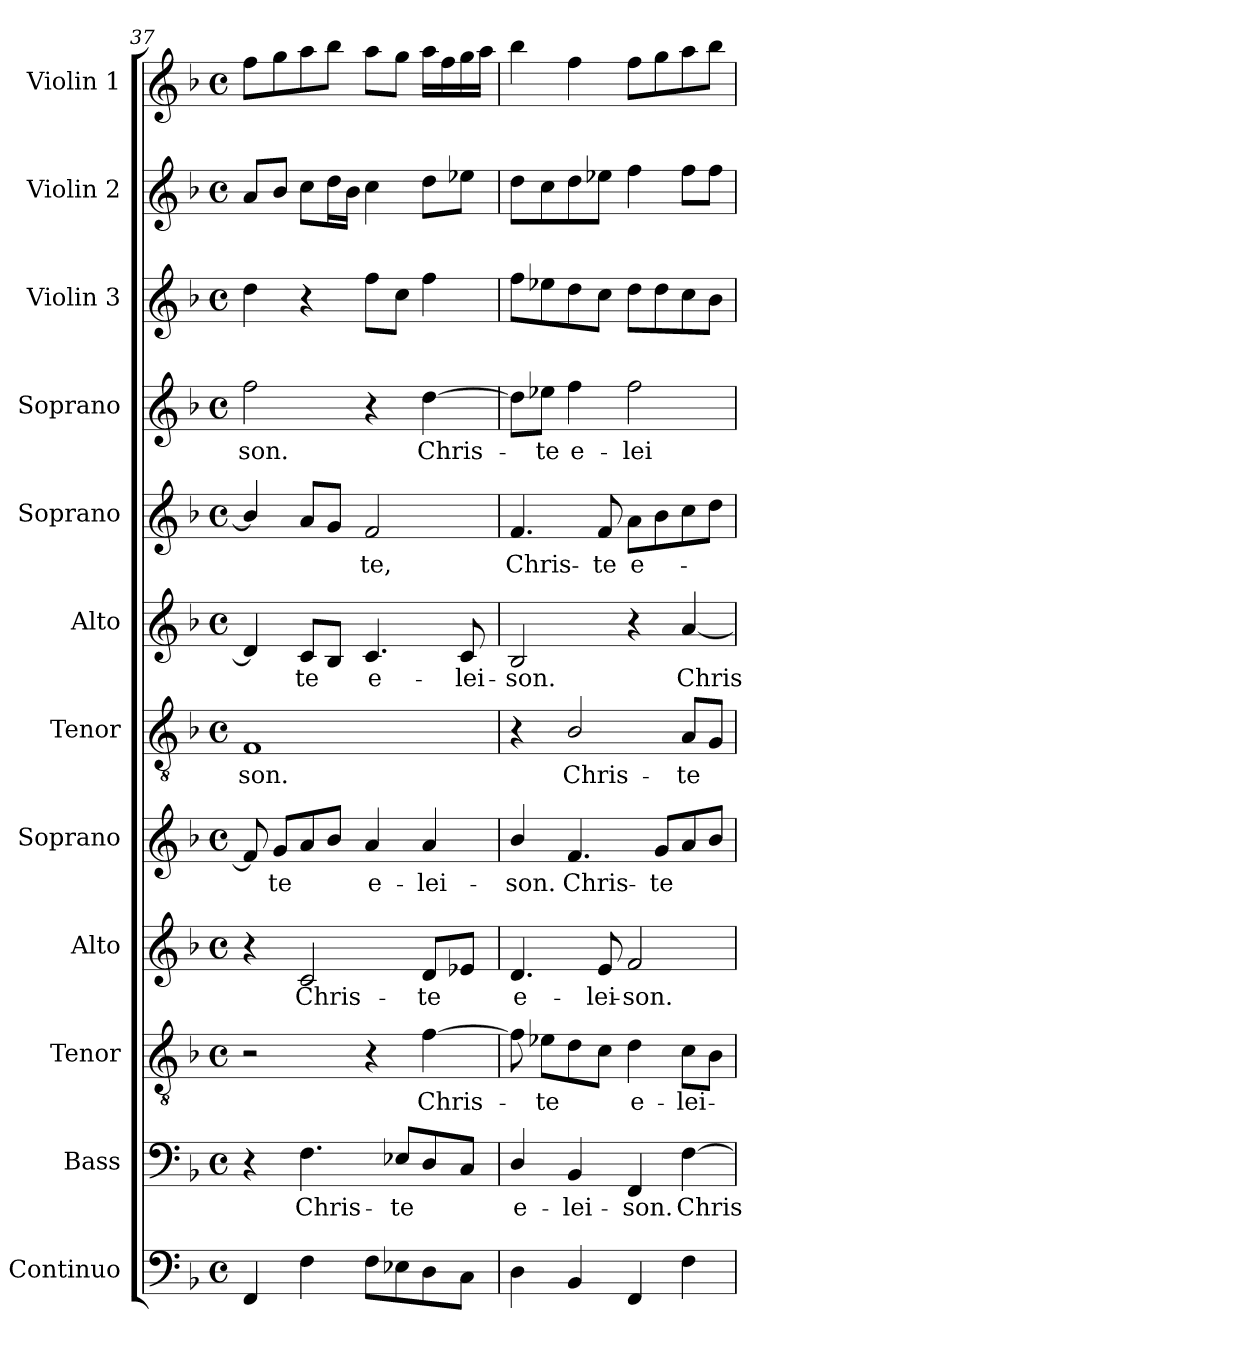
**kern	**kern	**text	**kern	**text	**kern	**text	**kern	**text	**kern	**text	**kern	**text	**kern	**text	**kern	**text	**kern	**kern	**kern
*part12	*part11	*part11	*part10	*part10	*part9	*part9	*part8	*part8	*part7	*part7	*part6	*part6	*part5	*part5	*part4	*part4	*part3	*part2	*part1
*staff12	*staff11	*staff11	*staff10	*staff10	*staff9	*staff9	*staff8	*staff8	*staff7	*staff7	*staff6	*staff6	*staff5	*staff5	*staff4	*staff4	*staff3	*staff2	*staff1
*I"Continuo	*I"Bass	*	*I"Tenor	*	*I"Alto	*	*I"Soprano	*	*I"Tenor	*	*I"Alto	*	*I"Soprano	*	*I"Soprano	*	*I"Violin 3	*I"Violin 2	*I"Violin 1
*I'Cont.	*I'B.	*	*I'T.	*	*I'A.	*	*I'S.	*	*I'T.	*	*I'A.	*	*I'S.	*	*I'S.	*	*I'Vln. 3	*I'Vln. 2	*I'Vln. 1
!!LO:PB:g=z
*clefF4	*clefF4	*	*clefGv2	*	*clefG2	*	*clefG2	*	*clefGv2	*	*clefG2	*	*clefG2	*	*clefG2	*	*clefG2	*clefG2	*clefG2
*	*	*	*ITrd7c12	*	*	*	*	*	*ITrd7c12	*	*	*	*	*	*	*	*	*	*
*k[b-]	*k[b-]	*	*k[b-]	*	*k[b-]	*	*k[b-]	*	*k[b-]	*	*k[b-]	*	*k[b-]	*	*k[b-]	*	*k[b-]	*k[b-]	*k[b-]
*F:	*F:	*	*F:	*	*F:	*	*F:	*	*F:	*	*F:	*	*F:	*	*F:	*	*F:	*F:	*F:
*M4/4	*M4/4	*	*M4/4	*	*M4/4	*	*M4/4	*	*M4/4	*	*M4/4	*	*M4/4	*	*M4/4	*	*M4/4	*M4/4	*M4/4
*met(c)	*met(c)	*	*met(c)	*	*met(c)	*	*met(c)	*	*met(c)	*	*met(c)	*	*met(c)	*	*met(c)	*	*met(c)	*met(c)	*met(c)
=37	=37	=37	=37	=37	=37	=37	=37	=37	=37	=37	=37	=37	=37	=37	=37	=37	=37	=37	=37
!	!	!	!	!	!	!	!	!	!	!LO:LY:b:color=#000000	!	!	!	!	!	!	!	!	!
!	!	!	!	!	!	!	!	!	!	!	!	!	!	!	!	!LO:LY:b:color=#000000	!	!	!
4FFi/	4r	.	2r	.	4r	.	8fi/]	.	1FFi	-son.	4di/]	.	4b-i/]	.	2ffi\	-son.	4ddi\	8ai/L	8ffi\L
!	!	!	!	!	!	!	!	!LO:LY:b:color=#000000	!	!	!	!	!	!	!	!	!	!	!
.	.	.	.	.	.	.	8gi/L	-te	.	.	.	.	.	.	.	.	.	8b-i/J	8ggi\
!	!	!LO:LY:b:color=#000000	!	!	!	!	!	!	!	!	!	!	!	!	!	!	!	!	!
!	!	!	!	!	!	!LO:LY:b:color=#000000	!	!	!	!	!	!	!	!	!	!	!	!	!
!	!	!	!	!	!	!	!	!	!	!	!	!LO:LY:b:color=#000000	!	!	!	!	!	!	!
4Fi\	4.Fi\	Chris-	.	.	2ci/	Chris-	8ai/	.	.	.	8ci/L	-te	8ai/L	.	.	.	4r	8cci\L	8aai\
.	.	.	.	.	.	.	8b-i/J	.	.	.	8B-i/J	.	8gi/J	.	.	.	.	16ddi\L	8bb-i\J
.	.	.	.	.	.	.	.	.	.	.	.	.	.	.	.	.	.	16b-i\JJ	.
!	!	!	!	!	!	!	!	!LO:LY:b:color=#000000	!	!	!	!	!	!	!	!	!	!	!
!	!	!	!	!	!	!	!	!	!	!	!	!LO:LY:b:color=#000000	!	!	!	!	!	!	!
!	!	!	!	!	!	!	!	!	!	!	!	!	!	!LO:LY:b:color=#000000	!	!	!	!	!
8Fi\L	.	.	4r	.	.	.	4ai/	e-	.	.	4.ci/	e-	2fi/	-te,	4r	.	8ffi\L	4cci\	8aai\L
!	!	!LO:LY:b:color=#000000	!	!	!	!	!	!	!	!	!	!	!	!	!	!	!	!	!
8E-Xi\	8E-Xi/L	-te	.	.	.	.	.	.	.	.	.	.	.	.	.	.	8cci\J	.	8ggi\J
!	!	!	!	!LO:LY:b:color=#000000	!	!	!	!	!	!	!	!	!	!	!	!	!	!	!
!	!	!	!	!	!	!LO:LY:b:color=#000000	!	!	!	!	!	!	!	!	!	!	!	!	!
!	!	!	!	!	!	!	!	!LO:LY:b:color=#000000	!	!	!	!	!	!	!	!	!	!	!
!	!	!	!	!	!	!	!	!	!	!	!	!	!	!	!	!LO:LY:b:color=#000000	!	!	!
8Di\	8Di/	.	[>4Fi\	Chris-	8di/L	-te	4ai/	-lei-	.	.	.	.	.	.	[>4ddi\	Chris-	4ffi\	8ddi\L	16aai\LL
.	.	.	.	.	.	.	.	.	.	.	.	.	.	.	.	.	.	.	16ffi\
!	!	!	!	!	!	!	!	!	!	!	!	!LO:LY:b:color=#000000	!	!	!	!	!	!	!
8Ci\J	8Ci/J	.	.	.	8e-Xi/J	.	.	.	.	.	8ci/	-lei-	.	.	.	.	.	8ee-Xi\J	16ggi\
.	.	.	.	.	.	.	.	.	.	.	.	.	.	.	.	.	.	.	16aai\JJ
=38	=38	=38	=38	=38	=38	=38	=38	=38	=38	=38	=38	=38	=38	=38	=38	=38	=38	=38	=38
!	!	!LO:LY:b:color=#000000	!	!	!	!	!	!	!	!	!	!	!	!	!	!	!	!	!
!	!	!	!	!	!	!LO:LY:b:color=#000000	!	!	!	!	!	!	!	!	!	!	!	!	!
!	!	!	!	!	!	!	!	!LO:LY:b:color=#000000	!	!	!	!	!	!	!	!	!	!	!
!	!	!	!	!	!	!	!	!	!	!	!	!LO:LY:b:color=#000000	!	!	!	!	!	!	!
!	!	!	!	!	!	!	!	!	!	!	!	!	!	!LO:LY:b:color=#000000	!	!	!	!	!
4Di\	4Di/	e-	8Fi\]	.	4.di/	e-	4b-i/	-son.	4r	.	2B-i/	-son.	4.fi/	Chris-	8ddi\L]	.	8ffi\L	8ddi\L	4bb-i\
!	!	!	!	!LO:LY:b:color=#000000	!	!	!	!	!	!	!	!	!	!	!	!	!	!	!
!	!	!	!	!	!	!	!	!	!	!	!	!	!	!	!	!LO:LY:b:color=#000000	!	!	!
.	.	.	8E-i\L	-te	.	.	.	.	.	.	.	.	.	.	8ee-i\J	-te	8ee-Xi\	8cci\	.
!	!	!LO:LY:b:color=#000000	!	!	!	!	!	!	!	!	!	!	!	!	!	!	!	!	!
!	!	!	!	!	!	!	!	!LO:LY:b:color=#000000	!	!	!	!	!	!	!	!	!	!	!
!	!	!	!	!	!	!	!	!	!	!LO:LY:b:color=#000000	!	!	!	!	!	!	!	!	!
!	!	!	!	!	!	!	!	!	!	!	!	!	!	!	!	!LO:LY:b:color=#000000	!	!	!
4BB-i/	4BB-i/	-lei-	8Di\	.	.	.	4.fi/	Chris-	2BB-i/	Chris-	.	.	.	.	4ffi\	e-	8ddi\	8ddi\	4ffi\
!	!	!	!	!	!	!LO:LY:b:color=#000000	!	!	!	!	!	!	!	!	!	!	!	!	!
!	!	!	!	!	!	!	!	!	!	!	!	!	!	!LO:LY:b:color=#000000	!	!	!	!	!
.	.	.	8Ci\J	.	8ei/	-lei-	.	.	.	.	.	.	8fi/	-te	.	.	8cci\J	8ee-i\J	.
!	!	!LO:LY:b:color=#000000	!	!	!	!	!	!	!	!	!	!	!	!	!	!	!	!	!
!	!	!	!	!LO:LY:b:color=#000000	!	!	!	!	!	!	!	!	!	!	!	!	!	!	!
!	!	!	!	!	!	!LO:LY:b:color=#000000	!	!	!	!	!	!	!	!	!	!	!	!	!
!	!	!	!	!	!	!	!	!	!	!	!	!	!	!LO:LY:b:color=#000000	!	!	!	!	!
!	!	!	!	!	!	!	!	!	!	!	!	!	!	!	!	!LO:LY:b:color=#000000	!	!	!
4FFi/	4FFi/	-son.	4Di\	e-	2fi/	-son.	.	.	.	.	4r	.	8ai\L	e-	2ffi\	-lei-	8ddi\L	4ffi\	8ffi\L
!	!	!	!	!	!	!	!	!LO:LY:b:color=#000000	!	!	!	!	!	!	!	!	!	!	!
.	.	.	.	.	.	.	8gi/L	-te	.	.	.	.	8b-i\	.	.	.	8ddi\	.	8ggi\
!	!	!LO:LY:b:color=#000000	!	!	!	!	!	!	!	!	!	!	!	!	!	!	!	!	!
!	!	!	!	!LO:LY:b:color=#000000	!	!	!	!	!	!	!	!	!	!	!	!	!	!	!
!	!	!	!	!	!	!	!	!	!	!LO:LY:b:color=#000000	!	!	!	!	!	!	!	!	!
!	!	!	!	!	!	!	!	!	!	!	!	!LO:LY:b:color=#000000	!	!	!	!	!	!	!
4Fi\	[>4Fi\	Chris-	8Ci\L	-lei-	.	.	8ai/	.	8AAi/L	-te	[<4ai/	Chris-	8cci\	.	.	.	8cci\	8ffi\L	8aai\
.	.	.	8BB-i\J	.	.	.	8b-i/J	.	8GGi/J	.	.	.	8ddi\J	.	.	.	8b-i\J	8ffi\J	8bb-i\J
=	=	=	=	=	=	=	=	=	=	=	=	=	=	=	=	=	=	=	=
*-	*-	*-	*-	*-	*-	*-	*-	*-	*-	*-	*-	*-	*-	*-	*-	*-	*-	*-	*-
